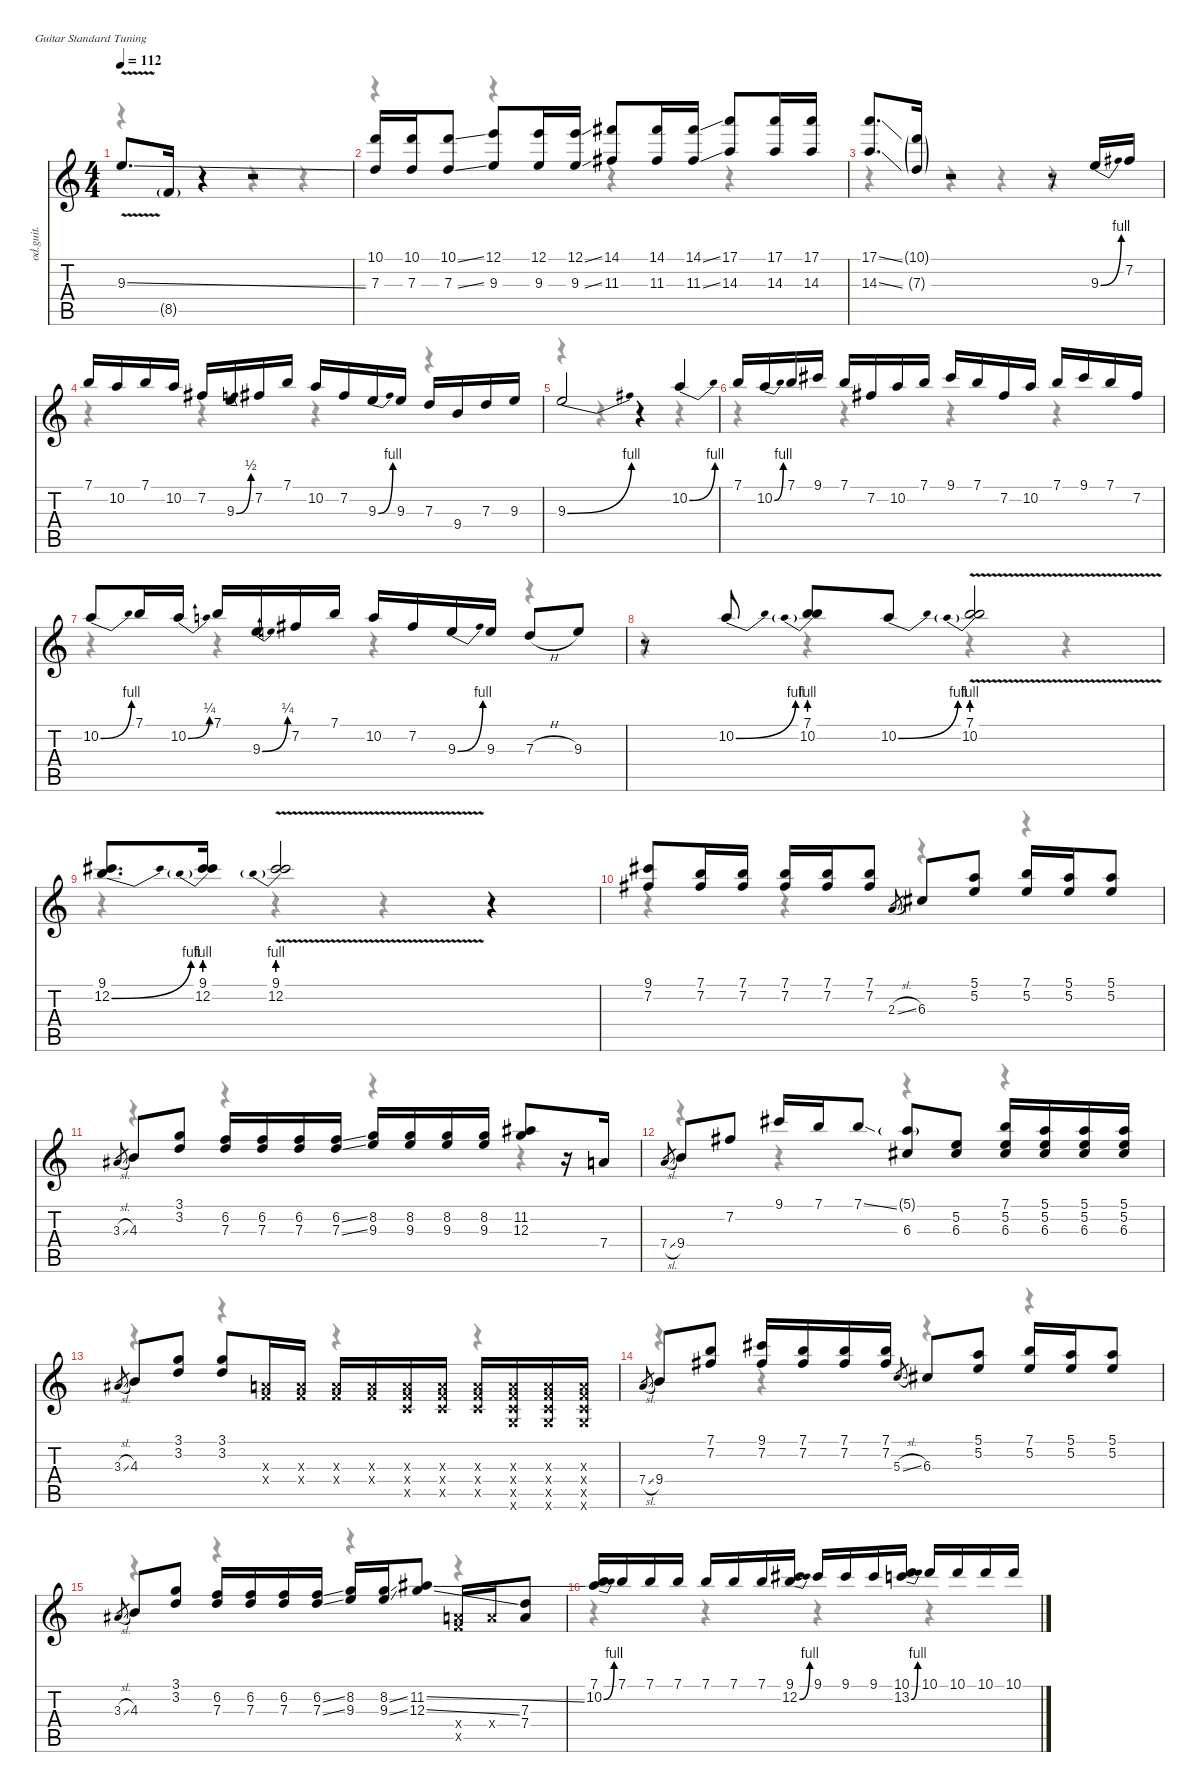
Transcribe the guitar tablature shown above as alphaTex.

\defaultSystemsLayout 4
\hideDynamics
\bracketExtendMode nobrackets
\otherSystemsTrackNameOrientation horizontal
\track ("Electric - Jimi Hendrix" "od.guit.") {instrument overdrivenguitar}
\staff {score tabs}
\tuning (E4 B3 G3 D3 A2 E2)
\voice
\ts (4 4)
\tempo 112
\clef g2
\ks c
9.3{v ss}.8{d dy f beam Up} 8.5{g}.16{dy mp beam Up} r.4{beam Up} r.2{beam Up} |
(10.1 7.3).16{dy f beam Up} (10.1 7.3).16{beam Up} (10.1{ss} 7.3{ss}).8{beam Up} (12.1 9.3).8{beam Up} (12.1 9.3).16{beam Up} (12.1{ss} 9.3{ss}).16{beam Up} (14.1{acc #} 11.3{acc #}).8{beam Up} (14.1{acc #} 11.3{acc #}).16{beam Up} (14.1{ss acc #} 11.3{ss acc #}).16{beam Up} (17.1 14.3).8{beam Up} (17.1 14.3).16{beam Up} (17.1 14.3).16{beam Up} |
(17.1{ss} 14.3{ss}).8{d beam Up} (10.1{g} 7.3{g}).16{dy mp beam Up} r.2{beam Up} r.8{beam Up} 9.3{be (bend 0 0 30 4)}.16{dy f beam Up} 7.2{acc #}.16{beam Up} |
7.1.16{beam Up} 10.2.16{beam Up} 7.1.16{beam Up} 10.2.16{beam Up} 7.2{acc #}.16{beam Up} 9.3{be (bend 0 0 30 2)}.16{beam Up} 7.2{acc #}.16{beam Up} 7.1.16{beam Up} 10.2.16{beam Up} 7.2{acc #}.16{beam Up} 9.3{be (bend 0 0 30 4)}.16{beam Up} 9.3.16{beam Up} 7.3.16{beam Up} 9.4.16{beam Up} 7.3.16{beam Up} 9.3.16{beam Up} |
9.3{be (bend 0 0 15 4)}.2{beam Up} r.4{beam Up} 10.2{be (bend 0 0 45 4)}.4{beam Up} |
7.1.16{beam Up} 10.2{be (bend 0 0 30 4)}.16{beam Up} 7.1.16{beam Up} 9.1{acc #}.16{beam Up} 7.1.16{beam Up} 7.2{acc #}.16{beam Up} 10.2.16{beam Up} 7.1.16{beam Up} 9.1{acc #}.16{beam Up} 7.1.16{beam Up} 7.2{acc #}.16{beam Up} 10.2.16{beam Up} 7.1.16{beam Up} 9.1{acc #}.16{beam Up} 7.1.16{beam Up} 7.2{acc #}.16{beam Up} |
10.2{be (bend 0 0 30 4)}.8{beam Up} 7.1.16{beam Up} 10.2{be (bend 0 0 30 1)}.16{beam Up} 7.1.16{beam Up} 9.3{be (bend 0 0 30 1)}.16{beam Up} 7.2{acc #}.16{beam Up} 7.1.16{beam Up} 10.2.16{beam Up} 7.2{acc #}.16{beam Up} 9.3{be (bend 0 0 30 4)}.16{beam Up} 9.3.16{beam Up} 7.3{h}.8{beam Up} 9.3.8{beam Up} |
r.8{beam Up} 10.2{be (bend 0 0 30 4)}.8{beam Up} (7.1 10.2{be (prebend 0 4 60 4)}).8{beam Up} 10.2{be (bend 0 0 30 4)}.8{beam Up} (7.1{v} 10.2{be (prebend 0 4 60 4)}).2{beam Up} |
(9.1{acc #} 12.2{be (bend 0 0 30 4)}).8{d beam Up} (9.1{acc #} 12.2{be (prebend 0 4 60 4)}).16{beam Up} (9.1{v acc #} 12.2{be (prebend 0 4 60 4)}).2{beam Up} r.4{beam Up} |
(9.1{acc #} 7.2{acc #}).8{beam Up} (7.1 7.2{acc #}).16{beam Up} (7.1 7.2{acc #}).16{beam Up} (7.1 7.2{acc #}).16{beam Up} (7.1 7.2{acc #}).16{beam Up} (7.1 7.2{acc #}).8{beam Up} 2.3{sl}.8{gr dy mp beam Up} 6.3{acc #}.8{dy f beam Up} (5.1 5.2).8{beam Up} (7.1 5.2).16{beam Up} (5.1 5.2).16{beam Up} (5.1 5.2).8{beam Up} |
3.3{sl acc #}.8{gr dy mp beam Up} 4.3.8{dy f beam Up} (3.1 3.2).8{beam Up} (6.2 7.3).16{beam Up} (6.2 7.3).16{beam Up} (6.2 7.3).16{beam Up} (6.2{ss} 7.3{ss}).16{beam Up} (8.2 9.3).16{beam Up} (8.2 9.3).16{beam Up} (8.2 9.3).16{beam Up} (8.2 9.3).16{beam Up} (11.2{acc #} 12.3).8{beam Up} r.16{beam Up} 7.4.16{beam Up} |
7.4{sl}.8{gr dy mp beam Up} 9.4.8{dy f beam Up} 7.2{acc #}.8{beam Up} 9.1{acc #}.16{beam Up} 7.1.16{beam Up} 7.1{ss}.8{beam Up} (5.1{g} 6.3{acc #}).8{beam Up} (5.2 6.3{acc #}).8{beam Up} (7.1 5.2 6.3{acc #}).16{beam Up} (5.1 5.2 6.3{acc #}).16{beam Up} (5.1 5.2 6.3{acc #}).16{beam Up} (5.1 5.2 6.3{acc #}).16{beam Up} |
3.3{sl acc #}.8{gr dy mp beam Up} 4.3.8{dy f beam Up} (3.1 3.2).8{beam Up} (3.1 3.2).8{beam Up} (2.3{x} 3.4{x}).16{beam Up} (2.3{x} 3.4{x}).16{beam Up} (2.3{x} 3.4{x}).16{beam Up} (2.3{x} 3.4{x}).16{beam Up} (2.3{x} 3.4{x} 3.5{x}).16{beam Up} (2.3{x} 3.4{x} 3.5{x}).16{beam Up} (2.3{x} 3.4{x} 3.5{x}).16{beam Up} (2.3{x} 3.4{x} 3.5{x} 3.6{x}).16{beam Up} (2.3{x} 3.4{x} 3.5{x} 3.6{x}).16{beam Up} (2.3{x} 3.4{x} 3.5{x} 3.6{x}).16{beam Up} |
7.4{sl}.8{gr dy mp beam Up} 9.4.8{dy f beam Up} (7.1 7.2{acc #}).8{beam Up} (9.1{acc #} 7.2{acc #}).16{beam Up} (7.1 7.2{acc #}).16{beam Up} (7.1 7.2{acc #}).16{beam Up} (7.1 7.2{acc #}).16{beam Up} 5.3{sl}.8{gr dy mp beam Up} 6.3{acc #}.8{dy f beam Up} (5.1 5.2).8{beam Up} (7.1 5.2).16{beam Up} (5.1 5.2).16{beam Up} (5.1 5.2).8{beam Up} |
3.3{sl acc #}.8{gr dy mp beam Up} 4.3.8{dy f beam Up} (3.1 3.2).8{beam Up} (6.2 7.3).16{beam Up} (6.2 7.3).16{beam Up} (6.2 7.3).16{beam Up} (6.2{ss} 7.3{ss}).16{beam Up} (8.2 9.3).16{beam Up} (8.2{ss} 9.3{ss}).16{beam Up} (11.2{ss acc #} 12.3{ss}).8{beam Up} (7.4{x} 8.5{x}).16{beam Up} 7.4{x}.16{beam Up} (7.3 7.4).8{beam Up} |
(7.1 10.2{be (bend 0 0 30 4)}).16{beam Up} 7.1.16{beam Up} 7.1.16{beam Up} 7.1.16{beam Up} 7.1.16{beam Up} 7.1.16{beam Up} 7.1.16{beam Up} (9.1{acc #} 12.2{be (bend 0 0 30 4)}).16{beam Up} 9.1{acc #}.16{beam Up} 9.1{acc #}.16{beam Up} 9.1{acc #}.16{beam Up} (10.1 13.2{be (bend 0 0 30 4)}).16{beam Up} 10.1.16{beam Up} 10.1.16{beam Up} 10.1.16{beam Up} 10.1.16{beam Up}
\voice
\clef g2
\ottava regular
\simile none
\ks c
r.4{dy mf beam Down} r.4{beam Down} r.4{beam Down} r.4{beam Down} |
r.4{beam Down} r.4{beam Down} r.4{beam Down} r.4{beam Down} |
r.4{beam Down} r.4{beam Down} r.4{beam Down} r.4{beam Down} |
r.4{beam Down} r.4{beam Down} r.4{beam Down} r.4{beam Down} |
r.4{beam Down} r.4{beam Down} r.4{beam Down} r.4{beam Down} |
r.4{beam Down} r.4{beam Down} r.4{beam Down} r.4{beam Down} |
r.4{beam Down} r.4{beam Down} r.4{beam Down} r.4{beam Down} |
r.4{beam Down} r.4{beam Down} r.4{beam Down} r.4{beam Down} |
r.4{beam Down} r.4{beam Down} r.4{beam Down} r.4{beam Down} |
r.4{beam Down} r.4{beam Down} r.4{beam Down} r.4{beam Down} |
r.4{beam Down} r.4{beam Down} r.4{beam Down} r.4{beam Down} |
r.4{beam Down} r.4{beam Down} r.4{beam Down} r.4{beam Down} |
r.4{beam Down} r.4{beam Down} r.4{beam Down} r.4{beam Down} |
r.4{beam Down} r.4{beam Down} r.4{beam Down} r.4{beam Down} |
r.4{beam Down} r.4{beam Down} r.4{beam Down} r.4{beam Down} |
r.4{beam Down} r.4{beam Down} r.4{beam Down} r.4{beam Down}
